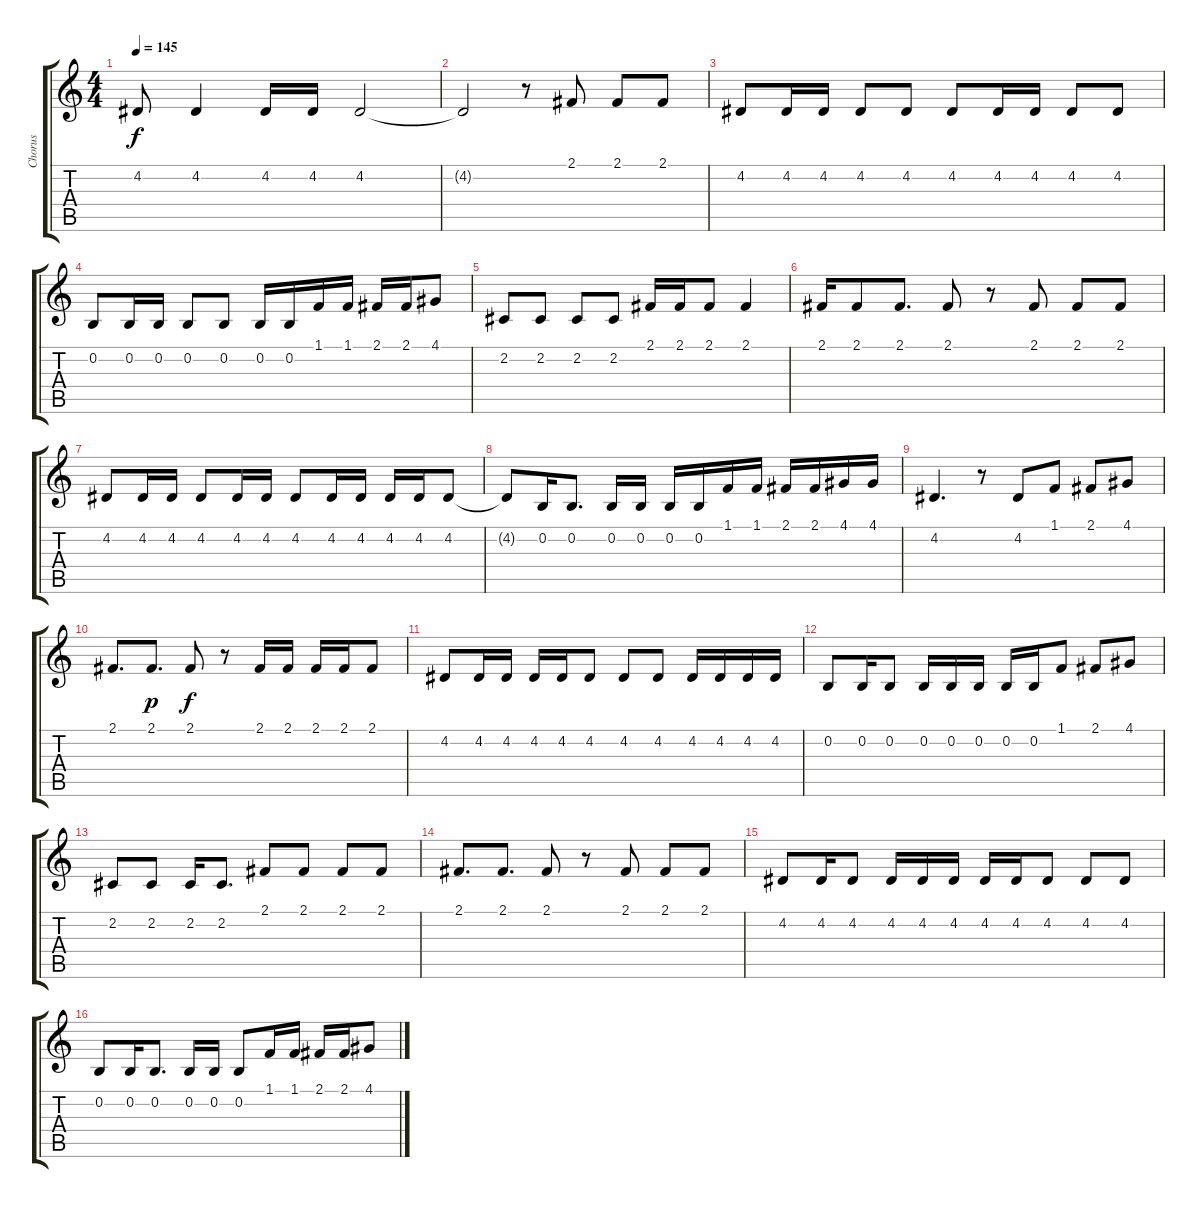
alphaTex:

\track ("Chorus" "Chorus") {instrument lead2sawtooth}
\staff {score tabs}
\tuning (E4 B3 G3 D3 A2 E2) {hide}
\ts (4 4)
\tempo 145
\clef g2
\ks c
4.2.8{dy f} 4.2.4 4.2.16 4.2.16 4.2.2 |
4.2{t}.2 r.8 2.1.8 2.1.8 2.1.8 |
4.2.8 4.2.16 4.2.16 4.2.8 4.2.8 4.2.8 4.2.16 4.2.16 4.2.8 4.2.8 |
0.2.8 0.2.16 0.2.16 0.2.8 0.2.8 0.2.16 0.2.16 1.1.16 1.1.16 2.1.16 2.1.16 4.1.8 |
2.2.8 2.2.8 2.2.8 2.2.8 2.1.16 2.1.16 2.1.8 2.1.4 |
2.1.16 2.1.8 2.1.8{d} 2.1.8 r.8 2.1.8 2.1.8 2.1.8 |
4.2.8 4.2.16 4.2.16 4.2.8 4.2.16 4.2.16 4.2.8 4.2.16 4.2.16 4.2.16 4.2.16 4.2.8 |
4.2{t}.8 0.2.16 0.2.8{d} 0.2.16 0.2.16 0.2.16 0.2.16 1.1.16 1.1.16 2.1.16 2.1.16 4.1.16 4.1.16 |
4.2.4{d} r.8 4.2.8 1.1.8 2.1.8 4.1.8 |
2.1.8{d} 2.1.8{d dy p} 2.1.8{dy f} r.8 2.1.16 2.1.16 2.1.16 2.1.16 2.1.8 |
4.2.8 4.2.16 4.2.16 4.2.16 4.2.16 4.2.8 4.2.8 4.2.8 4.2.16 4.2.16 4.2.16 4.2.16 |
0.2.8 0.2.16 0.2.8 0.2.16 0.2.16 0.2.16 0.2.16 0.2.16 1.1.8 2.1.8 4.1.8 |
2.2.8 2.2.8 2.2.16 2.2.8{d} 2.1.8 2.1.8 2.1.8 2.1.8 |
2.1.8{d} 2.1.8{d} 2.1.8 r.8 2.1.8 2.1.8 2.1.8 |
4.2.8 4.2.16 4.2.8 4.2.16 4.2.16 4.2.16 4.2.16 4.2.16 4.2.8 4.2.8 4.2.8 |
0.2.8 0.2.16 0.2.8{d} 0.2.16 0.2.16 0.2.8 1.1.16 1.1.16 2.1.16 2.1.16 4.1.8
